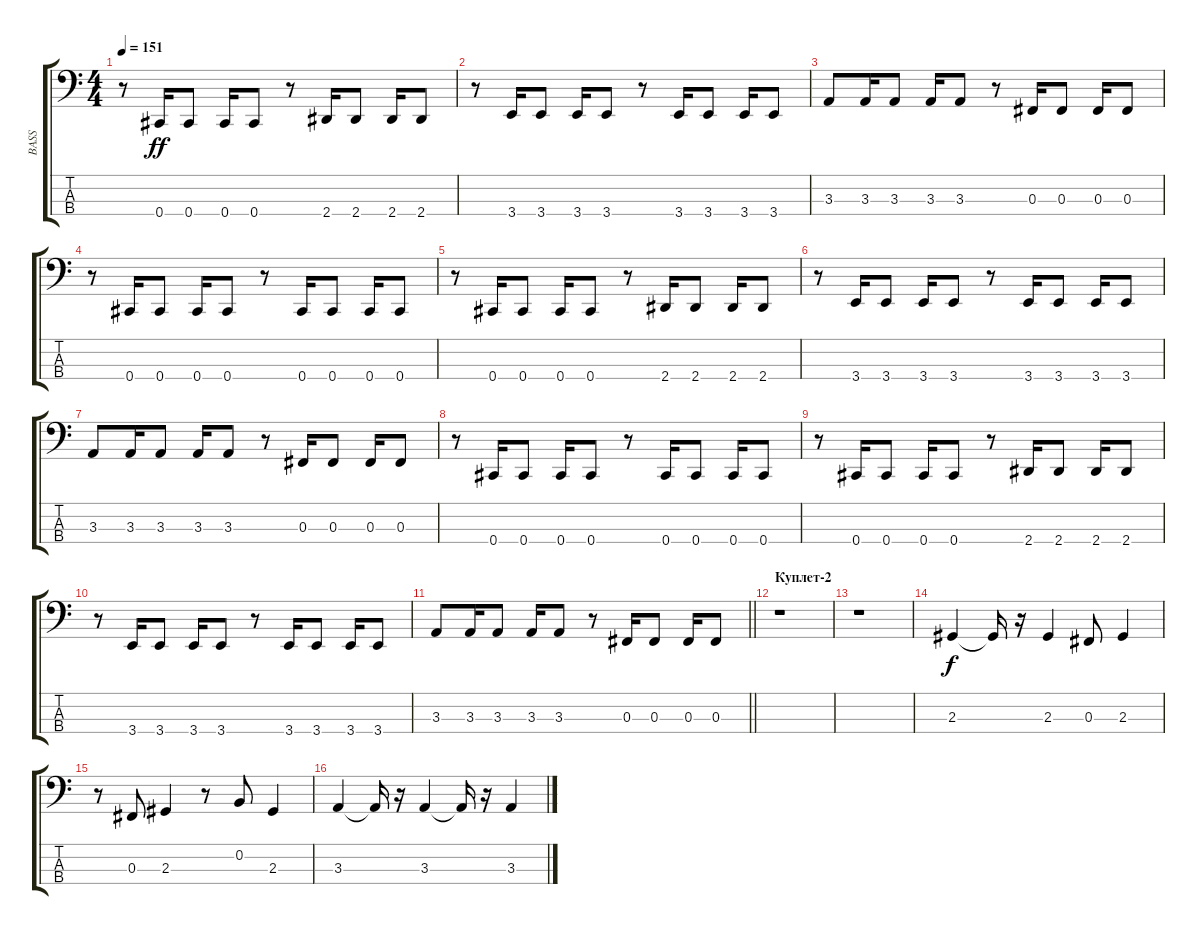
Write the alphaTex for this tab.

\track ("BASS" "BASS") {instrument electricbassfinger}
\staff {score tabs}
\tuning (Eb2 B1 Gb1 Db1) {hide}
\ts (4 4)
\tempo 151
\clef f4
\ks c
r.8{dy ff} 0.4.16 0.4.8 0.4.16 0.4.8 r.8 2.4.16 2.4.8 2.4.16 2.4.8 |
r.8 3.4.16 3.4.8 3.4.16 3.4.8 r.8 3.4.16 3.4.8 3.4.16 3.4.8 |
3.3.8 3.3.16 3.3.8 3.3.16 3.3.8 r.8 0.3.16 0.3.8 0.3.16 0.3.8 |
r.8 0.4.16 0.4.8 0.4.16 0.4.8 r.8 0.4.16 0.4.8 0.4.16 0.4.8 |
r.8 0.4.16 0.4.8 0.4.16 0.4.8 r.8 2.4.16 2.4.8 2.4.16 2.4.8 |
r.8 3.4.16 3.4.8 3.4.16 3.4.8 r.8 3.4.16 3.4.8 3.4.16 3.4.8 |
3.3.8 3.3.16 3.3.8 3.3.16 3.3.8 r.8 0.3.16 0.3.8 0.3.16 0.3.8 |
r.8 0.4.16 0.4.8 0.4.16 0.4.8 r.8 0.4.16 0.4.8 0.4.16 0.4.8 |
r.8 0.4.16 0.4.8 0.4.16 0.4.8 r.8 2.4.16 2.4.8 2.4.16 2.4.8 |
r.8 3.4.16 3.4.8 3.4.16 3.4.8 r.8 3.4.16 3.4.8 3.4.16 3.4.8 |
\barLineRight lightlight
3.3.8 3.3.16 3.3.8 3.3.16 3.3.8 r.8 0.3.16 0.3.8 0.3.16 0.3.8 |
\section ("" "Куплет-2")
r.1 |
r.1 |
2.3.4{dy f} 2.3{t}.16 r.16 2.3.4 0.3.8 2.3.4 |
r.8 0.3.8 2.3.4 r.8 0.2.8 2.3.4 |
3.3.4 3.3{t}.16 r.16 3.3.4 3.3{t}.16 r.16 3.3.4
